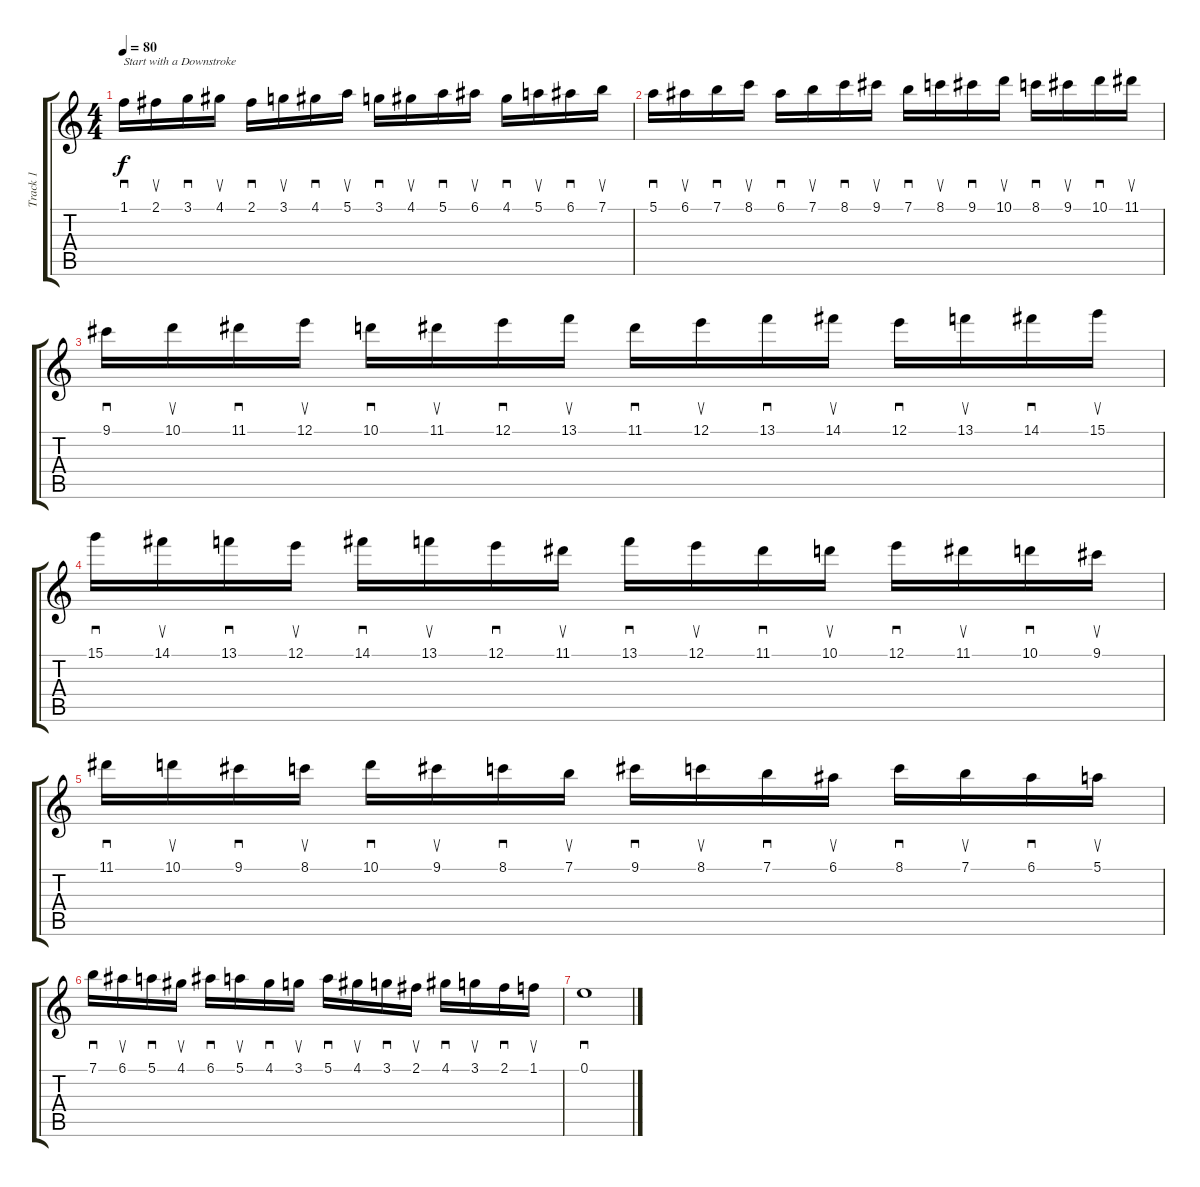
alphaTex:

\track ("Track 1" "Track 1") {instrument acousticguitarnylon}
\staff {score tabs}
\tuning (E4 B3 G3 D3 A2 E2) {hide}
\ts (4 4)
\tempo 80
\clef g2
\ks c
1.1.16{sd txt "Start with a Downstroke" dy f instrument acousticguitarnylon} 2.1.16{su} 3.1.16{sd} 4.1.16{su} 2.1.16{sd} 3.1.16{su} 4.1.16{sd} 5.1.16{su} 3.1.16{sd} 4.1.16{su} 5.1.16{sd} 6.1.16{su} 4.1.16{sd} 5.1.16{su} 6.1.16{sd} 7.1.16{su} |
5.1.16{sd} 6.1.16{su} 7.1.16{sd} 8.1.16{su} 6.1.16{sd} 7.1.16{su} 8.1.16{sd} 9.1.16{su} 7.1.16{sd} 8.1.16{su} 9.1.16{sd} 10.1.16{su} 8.1.16{sd} 9.1.16{su} 10.1.16{sd} 11.1.16{su} |
9.1.16{sd} 10.1.16{su} 11.1.16{sd} 12.1.16{su} 10.1.16{sd} 11.1.16{su} 12.1.16{sd} 13.1.16{su} 11.1.16{sd} 12.1.16{su} 13.1.16{sd} 14.1.16{su} 12.1.16{sd} 13.1.16{su} 14.1.16{sd} 15.1.16{su} |
15.1.16{sd} 14.1.16{su} 13.1.16{sd} 12.1.16{su} 14.1.16{sd} 13.1.16{su} 12.1.16{sd} 11.1.16{su} 13.1.16{sd} 12.1.16{su} 11.1.16{sd} 10.1.16{su} 12.1.16{sd} 11.1.16{su} 10.1.16{sd} 9.1.16{su} |
11.1.16{sd} 10.1.16{su} 9.1.16{sd} 8.1.16{su} 10.1.16{sd} 9.1.16{su} 8.1.16{sd} 7.1.16{su} 9.1.16{sd} 8.1.16{su} 7.1.16{sd} 6.1.16{su} 8.1.16{sd} 7.1.16{su} 6.1.16{sd} 5.1.16{su} |
7.1.16{sd} 6.1.16{su} 5.1.16{sd} 4.1.16{su} 6.1.16{sd} 5.1.16{su} 4.1.16{sd} 3.1.16{su} 5.1.16{sd} 4.1.16{su} 3.1.16{sd} 2.1.16{su} 4.1.16{sd} 3.1.16{su} 2.1.16{sd} 1.1.16{su} |
0.1.1{sd}
